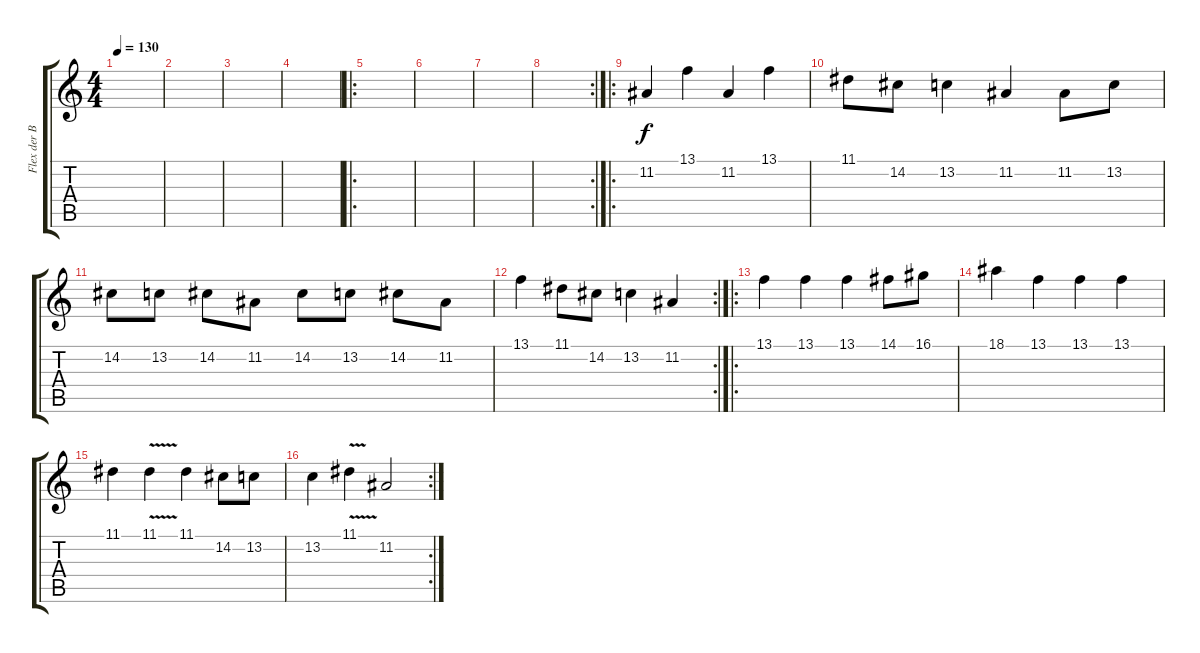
\track ("Flex der Biegsame" "Flex der B") {instrument bagpipe}
\staff {score tabs}
\tuning (E4 B3 G3 D3 A2 E2) {hide}
\ts (4 4)
\tempo 130
\clef g2
\ks c
|
|
|
|
\ro
|
|
|
\rc 2
|
\ro
11.2.4 13.1.4 11.2.4 13.1.4 |
11.1.8 14.2.8 13.2.4 11.2.4 11.2.8 13.2.8 |
14.2.8 13.2.8 14.2.8 11.2.8 14.2.8 13.2.8 14.2.8 11.2.8 |
\rc 2
13.1.4 11.1.8 14.2.8 13.2.4 11.2.4 |
\ro
13.1.4 13.1.4 13.1.4 14.1.8 16.1.8 |
18.1.4 13.1.4 13.1.4 13.1.4 |
11.1.4 11.1{v}.4 11.1.4 14.2.8 13.2.8 |
\rc 2
13.2.4 11.1{v}.4 11.2.2
